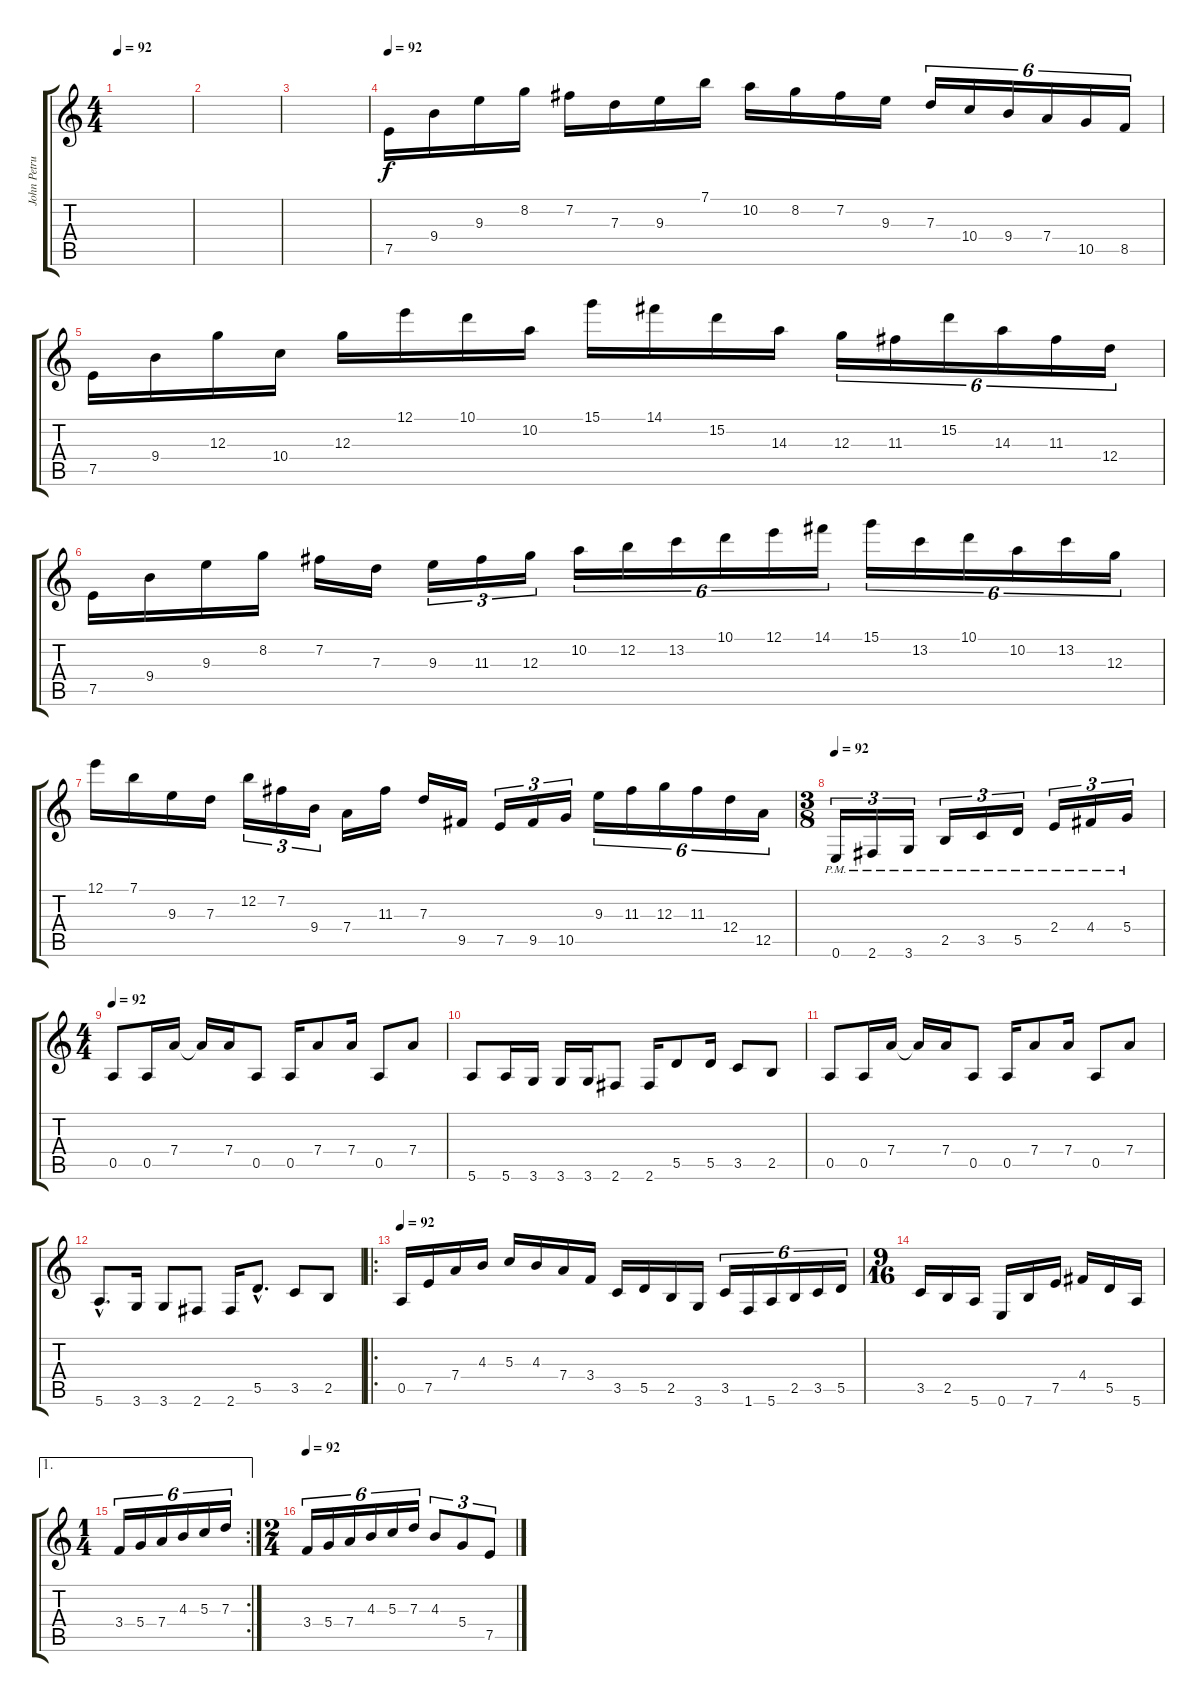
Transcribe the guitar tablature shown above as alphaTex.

\track ("John Petrucci 2" "John Petru") {instrument distortionguitar}
\staff {score tabs}
\tuning (E4 B3 G3 D3 A2 E2) {hide}
\ts (4 4)
\tempo 92
\clef g2
\ks c
|
|
|
\tempo 92
7.5.16 9.4.16 9.3.16 8.2.16 7.2.16 7.3.16 9.3.16 7.1.16 10.2.16 8.2.16 7.2.16 9.3.16 7.3.16{tu (6 4)} 10.4.16{tu (6 4)} 9.4.16{tu (6 4)} 7.4.16{tu (6 4)} 10.5.16{tu (6 4)} 8.5.16{tu (6 4)} |
7.5.16 9.4.16 12.3.16 10.4.16 12.3.16 12.1.16 10.1.16 10.2.16 15.1.16 14.1.16 15.2.16 14.3.16 12.3.16{tu (6 4)} 11.3.16{tu (6 4)} 15.2.16{tu (6 4)} 14.3.16{tu (6 4)} 11.3.16{tu (6 4)} 12.4.16{tu (6 4)} |
7.5.16 9.4.16 9.3.16 8.2.16 7.2.16 7.3.16 9.3.16{tu (3 2)} 11.3.16{tu (3 2)} 12.3.16{tu (3 2)} 10.2.16{tu (6 4)} 12.2.16{tu (6 4)} 13.2.16{tu (6 4)} 10.1.16{tu (6 4)} 12.1.16{tu (6 4)} 14.1.16{tu (6 4)} 15.1.16{tu (6 4)} 13.2.16{tu (6 4)} 10.1.16{tu (6 4)} 10.2.16{tu (6 4)} 13.2.16{tu (6 4)} 12.3.16{tu (6 4)} |
12.1.16 7.1.16 9.3.16 7.3.16 12.2.16{tu (3 2)} 7.2.16{tu (3 2)} 9.4.16{tu (3 2)} 7.4.16 11.3.16 7.3.16 9.5.16 7.5.16{tu (3 2)} 9.5.16{tu (3 2)} 10.5.16{tu (3 2)} 9.3.16{tu (6 4)} 11.3.16{tu (6 4)} 12.3.16{tu (6 4)} 11.3.16{tu (6 4)} 12.4.16{tu (6 4)} 12.5.16{tu (6 4)} |
\ts (3 8)
\tempo 92
0.6{pm}.16{tu (3 2)} 2.6{pm}.16{tu (3 2)} 3.6{pm}.16{tu (3 2)} 2.5{pm}.16{tu (3 2)} 3.5{pm}.16{tu (3 2)} 5.5{pm}.16{tu (3 2)} 2.4{pm}.16{tu (3 2)} 4.4{pm}.16{tu (3 2)} 5.4{pm}.16{tu (3 2)} |
\ts (4 4)
\tempo 92
0.5.8 0.5.16 7.4.16 7.4{t}.16 7.4.16 0.5.8 0.5.16 7.4.8 7.4.16 0.5.8 7.4.8 |
5.6.8 5.6.16 3.6.16 3.6.16 3.6.16 2.6.8 2.6.16 5.5.8 5.5.16 3.5.8 2.5.8 |
0.5.8 0.5.16 7.4.16 7.4{t}.16 7.4.16 0.5.8 0.5.16 7.4.8 7.4.16 0.5.8 7.4.8 |
5.6{hac}.8{d} 3.6.16 3.6.8 2.6.8 2.6.16 5.5{hac}.8{d} 3.5.8 2.5.8 |
\ro
\tempo 92
0.5.16 7.5.16 7.4.16 4.3.16 5.3.16 4.3.16 7.4.16 3.4.16 3.5.16 5.5.16 2.5.16 3.6.16 3.5.16{tu (6 4)} 1.6.16{tu (6 4)} 5.6.16{tu (6 4)} 2.5.16{tu (6 4)} 3.5.16{tu (6 4)} 5.5.16{tu (6 4)} |
\ts (9 16)
3.5.16 2.5.16 5.6.16 0.6.16 7.6.16 7.5.16 4.4.16 5.5.16 5.6.16 |
\ae 1
\rc 2
\ts (1 4)
3.4.16{tu (6 4)} 5.4.16{tu (6 4)} 7.4.16{tu (6 4)} 4.3.16{tu (6 4)} 5.3.16{tu (6 4)} 7.3.16{tu (6 4)} |
\ts (2 4)
\tempo 92
3.4.16{tu (6 4)} 5.4.16{tu (6 4)} 7.4.16{tu (6 4)} 4.3.16{tu (6 4)} 5.3.16{tu (6 4)} 7.3.16{tu (6 4)} 4.3.8{tu (3 2)} 5.4.8{tu (3 2)} 7.5.8{tu (3 2)}
